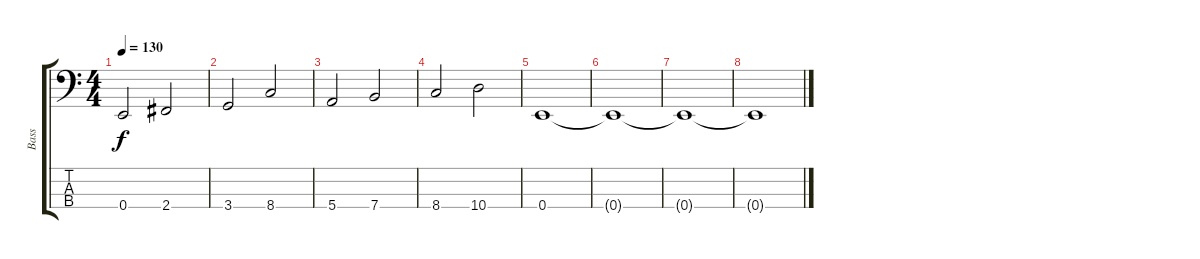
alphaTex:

\track ("Bass" "Bass") {instrument electricbassfinger}
\staff {score tabs}
\tuning (G2 D2 A1 E1) {hide}
\ts (4 4)
\tempo 130
\clef f4
\ks c
0.4.2{dy f} 2.4.2 |
3.4.2 8.4.2 |
5.4.2 7.4.2 |
8.4.2 10.4.2 |
0.4.1 |
0.4{t}.1 |
0.4{t}.1 |
0.4{t}.1
